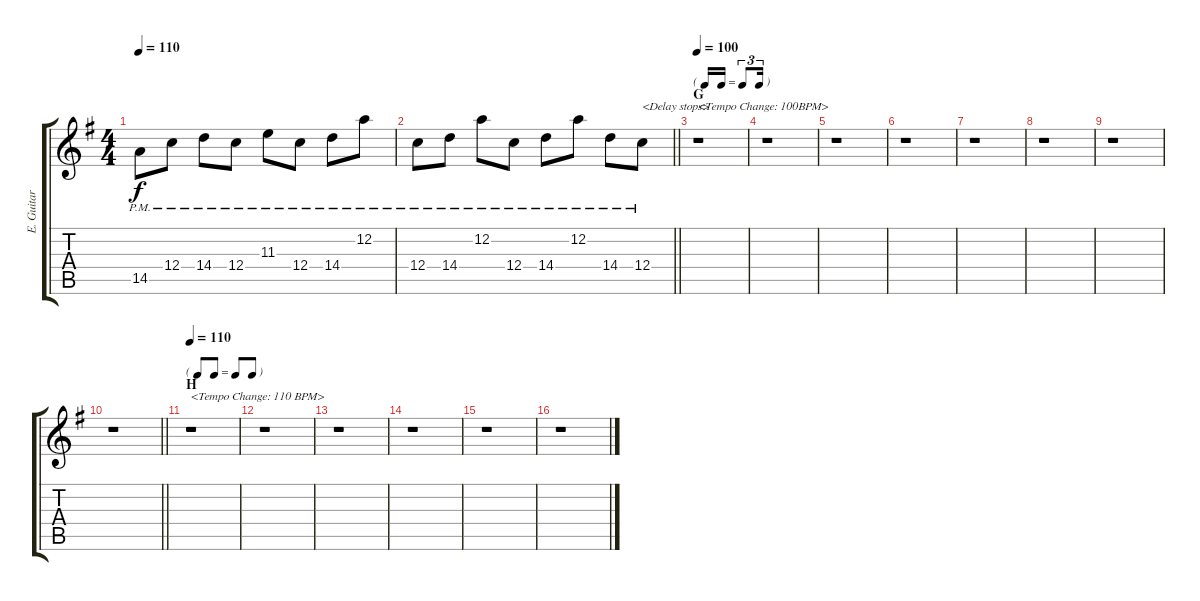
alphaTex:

\track ("E. Guitar III" "E. Guitar ") {instrument overdrivenguitar}
\staff {score tabs}
\tuning (D4 A3 F3 C3 G2 D2) {hide}
\ts (4 4)
\tempo 110
\clef g2
\ks g
14.5{pm}.8{dy f} 12.4{pm}.8 14.4{pm}.8 12.4{pm}.8 11.3{pm}.8 12.4{pm}.8 14.4{pm}.8 12.2{pm}.8 |
\barLineRight lightlight
12.4{pm}.8 14.4{pm}.8 12.2{pm}.8 12.4{pm}.8 14.4{pm}.8 12.2{pm}.8 14.4{pm}.8 12.4{pm}.8{txt "<Delay stops>"} |
\tf triplet16th
\section ("" "G")
\tempo 100
r.1{txt "<Tempo Change: 100BPM>"} |
r.1 |
r.1 |
r.1 |
r.1 |
r.1 |
r.1 |
\barLineRight lightlight
r.1 |
\tf none
\section ("" "H")
\tempo 110
r.1{txt "<Tempo Change: 110 BPM>"} |
r.1 |
r.1 |
r.1 |
r.1 |
r.1
